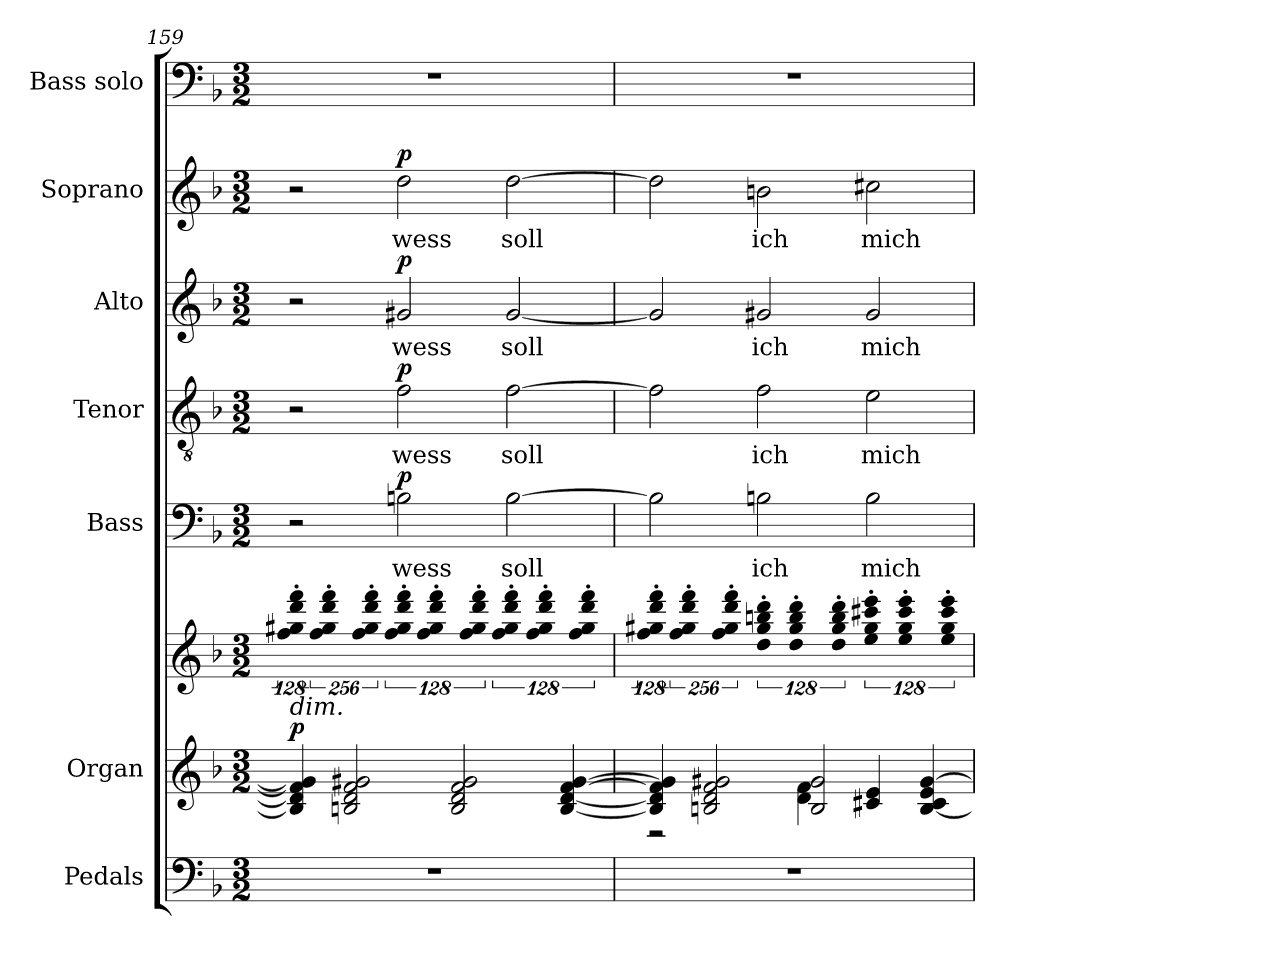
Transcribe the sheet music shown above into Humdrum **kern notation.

**kern	**kern	**kern	**dynam	**kern	**text	**dynam	**kern	**text	**dynam	**kern	**text	**dynam	**kern	**text	**dynam	**kern
*part7	*part6	*part6	*part6	*part5	*part5	*part5	*part4	*part4	*part4	*part3	*part3	*part3	*part2	*part2	*part2	*part1
*staff8	*staff7	*staff6	*staff6/7	*staff5	*staff5	*staff5	*staff4	*staff4	*staff4	*staff3	*staff3	*staff3	*staff2	*staff2	*staff2	*staff1
*I"Pedals	*I"Organ	*	*	*I"Bass	*	*	*I"Tenor	*	*	*I"Alto	*	*	*I"Soprano	*	*	*I"Bass solo
*I'Ped.	*I'Org.	*	*	*I'B.	*	*	*I'T.	*	*	*I'A.	*	*	*I'S.	*	*	*
*clefF4	*clefG2	*clefG2	*	*clefF4	*	*	*clefGv2	*	*	*clefG2	*	*	*clefG2	*	*	*clefF4
*	*	*	*	*	*	*	*ITrd7c12	*	*	*	*	*	*	*	*	*
*k[b-]	*k[b-]	*k[b-]	*	*k[b-]	*	*	*k[b-]	*	*	*k[b-]	*	*	*k[b-]	*	*	*k[b-]
*d:	*d:	*d:	*	*d:	*	*	*d:	*	*	*d:	*	*	*d:	*	*	*d:
*M3/2	*M3/2	*M3/2	*	*M3/2	*	*	*M3/2	*	*	*M3/2	*	*	*M3/2	*	*	*M3/2
=159	=159	=159	=159	=159	=159	=159	=159	=159	=159	=159	=159	=159	=159	=159	=159	=159
!	!	!LO:TX:b:i:t=dim.	!	!	!	!	!	!	!	!	!	!	!	!	!	!
!LO:N:vis=1	!	!LO:N:vis=4	!	!	!	!	!	!	!	!	!	!	!	!	!	!LO:N:vis=1
1.r	4Bi/] 4di] 4fi] 4g#i]	512%85ffi\' 512%85gg#Xi' 512%85dddi' 512%85fffi'	p	2r	.	.	2r	.	.	2r	.	.	2r	.	.	1.r
!	!	!LO:N:vis=4	!	!	!	!	!	!	!	!	!	!	!	!	!	!
.	.	1024%171ffi\' 1024%171gg#i' 1024%171dddi' 1024%171fffi'	.	.	.	.	.	.	.	.	.	.	.	.	.	.
.	2Bni/ 2di 2fi 2g#Xi	.	.	.	.	.	.	.	.	.	.	.	.	.	.	.
!	!	!LO:N:vis=4	!	!	!	!	!	!	!	!	!	!	!	!	!	!
.	.	1024%171ffi\' 1024%171gg#i' 1024%171dddi' 1024%171fffi'	.	.	.	.	.	.	.	.	.	.	.	.	.	.
!	!	!LO:N:vis=4	!	!	!	!	!	!	!	!	!	!	!	!	!	!
!	!	!	!	!	!LO:LY:b:color=#000000	!	!	!	!	!	!	!	!	!	!	!
!	!	!	!	!	!	!	!	!LO:LY:b:color=#000000	!	!	!	!	!	!	!	!
!	!	!	!	!	!	!	!	!	!	!	!LO:LY:b:color=#000000	!	!	!	!	!
!	!	!	!	!	!	!	!	!	!	!	!	!	!	!LO:LY:b:color=#000000	!	!
.	.	512%85ffi\' 512%85gg#i' 512%85dddi' 512%85fffi'	.	2Bni\	wess	p	2Fi\	wess	p	2g#Xi/	wess	p	2ddi\	wess	p	.
!	!	!LO:N:vis=4	!	!	!	!	!	!	!	!	!	!	!	!	!	!
.	.	1024%171ffi\' 1024%171gg#i' 1024%171dddi' 1024%171fffi'	.	.	.	.	.	.	.	.	.	.	.	.	.	.
.	2Bi/ 2di 2fi 2g#i	.	.	.	.	.	.	.	.	.	.	.	.	.	.	.
!	!	!LO:N:vis=4	!	!	!	!	!	!	!	!	!	!	!	!	!	!
.	.	1024%171ffi\' 1024%171gg#i' 1024%171dddi' 1024%171fffi'	.	.	.	.	.	.	.	.	.	.	.	.	.	.
!	!	!LO:N:vis=4	!	!	!	!	!	!	!	!	!	!	!	!	!	!
!	!	!	!	!	!LO:LY:b:color=#000000	!	!	!	!	!	!	!	!	!	!	!
!	!	!	!	!	!	!	!	!LO:LY:b:color=#000000	!	!	!	!	!	!	!	!
!	!	!	!	!	!	!	!	!	!	!	!LO:LY:b:color=#000000	!	!	!	!	!
!	!	!	!	!	!	!	!	!	!	!	!	!	!	!LO:LY:b:color=#000000	!	!
.	.	512%85ffi\' 512%85gg#i' 512%85dddi' 512%85fffi'	.	[2Bi\	soll	.	[2Fi\	soll	.	[2g#i/	soll	.	[2ddi\	soll	.	.
!	!	!LO:N:vis=4	!	!	!	!	!	!	!	!	!	!	!	!	!	!
.	.	1024%171ffi\' 1024%171gg#i' 1024%171dddi' 1024%171fffi'	.	.	.	.	.	.	.	.	.	.	.	.	.	.
.	[4Bi/ [4di [4fi [4g#i	.	.	.	.	.	.	.	.	.	.	.	.	.	.	.
!	!	!LO:N:vis=4	!	!	!	!	!	!	!	!	!	!	!	!	!	!
.	.	1024%171ffi\' 1024%171gg#i' 1024%171dddi' 1024%171fffi'	.	.	.	.	.	.	.	.	.	.	.	.	.	.
=160	=160	=160	=160	=160	=160	=160	=160	=160	=160	=160	=160	=160	=160	=160	=160	=160
!LO:N:vis=1	!	!LO:N:vis=4	!	!	!	!	!	!	!	!	!	!	!	!	!	!LO:N:vis=1
*	*^	*	*	*	*	*	*	*	*	*	*	*	*	*	*	*
1.r	4Bi/] 4di] 4fi] 4g#i]	2r	512%85ffi\' 512%85gg#Xi' 512%85dddi' 512%85fffi'	.	2Bi\]	.	.	2Fi\]	.	.	2g#i/]	.	.	2ddi\]	.	.	1.r
!	!	!	!LO:N:vis=4	!	!	!	!	!	!	!	!	!	!	!	!	!	!
.	.	.	1024%171ffi\' 1024%171gg#i' 1024%171dddi' 1024%171fffi'	.	.	.	.	.	.	.	.	.	.	.	.	.	.
.	2Bni/ 2di 2fi 2g#Xi	.	.	.	.	.	.	.	.	.	.	.	.	.	.	.	.
!	!	!	!LO:N:vis=4	!	!	!	!	!	!	!	!	!	!	!	!	!	!
.	.	.	1024%171ffi\' 1024%171gg#i' 1024%171dddi' 1024%171fffi'	.	.	.	.	.	.	.	.	.	.	.	.	.	.
!	!	!	!LO:N:vis=4	!	!	!	!	!	!	!	!	!	!	!	!	!	!
!	!	!	!	!	!	!LO:LY:b:color=#000000	!	!	!	!	!	!	!	!	!	!	!
!	!	!	!	!	!	!	!	!	!LO:LY:b:color=#000000	!	!	!	!	!	!	!	!
!	!	!	!	!	!	!	!	!	!	!	!	!LO:LY:b:color=#000000	!	!	!	!	!
!	!	!	!	!	!	!	!	!	!	!	!	!	!	!	!LO:LY:b:color=#000000	!	!
.	.	4ryy	512%85ddi\' 512%85gg#i' 512%85bbni' 512%85dddi'	.	2Bni\	ich	.	2Fi\	ich	.	2g#Xi/	ich	.	2bni\	ich	.	.
!	!	!	!LO:N:vis=4	!	!	!	!	!	!	!	!	!	!	!	!	!	!
.	.	.	1024%171ddi\' 1024%171gg#i' 1024%171bbi' 1024%171dddi'	.	.	.	.	.	.	.	.	.	.	.	.	.	.
.	2Bi/ 2g#i	4di\ 4fi	.	.	.	.	.	.	.	.	.	.	.	.	.	.	.
!	!	!	!LO:N:vis=4	!	!	!	!	!	!	!	!	!	!	!	!	!	!
.	.	.	1024%171ddi\' 1024%171gg#i' 1024%171bbi' 1024%171dddi'	.	.	.	.	.	.	.	.	.	.	.	.	.	.
!	!	!	!LO:N:vis=4	!	!	!	!	!	!	!	!	!	!	!	!	!	!
!	!	!	!	!	!	!LO:LY:b:color=#000000	!	!	!	!	!	!	!	!	!	!	!
!	!	!	!	!	!	!	!	!	!LO:LY:b:color=#000000	!	!	!	!	!	!	!	!
!	!	!	!	!	!	!	!	!	!	!	!	!LO:LY:b:color=#000000	!	!	!	!	!
!	!	!	!	!	!	!	!	!	!	!	!	!	!	!	!LO:LY:b:color=#000000	!	!
.	.	4c#Xi/ 4ei	512%85eei\' 512%85gg#i' 512%85ccc#Xi' 512%85eeei'	.	2Bi\	mich	.	2Ei\	mich	.	2g#i/	mich	.	2cc#Xi\	mich	.	.
!	!	!	!LO:N:vis=4	!	!	!	!	!	!	!	!	!	!	!	!	!	!
.	.	.	1024%171eei\' 1024%171gg#i' 1024%171ccc#i' 1024%171eeei'	.	.	.	.	.	.	.	.	.	.	.	.	.	.
.	[4Bi/ 4c#i 4ei [4g#i	4ryy	.	.	.	.	.	.	.	.	.	.	.	.	.	.	.
!	!	!	!LO:N:vis=4	!	!	!	!	!	!	!	!	!	!	!	!	!	!
.	.	.	1024%171eei\' 1024%171gg#i' 1024%171ccc#i' 1024%171eeei'	.	.	.	.	.	.	.	.	.	.	.	.	.	.
*	*v	*v	*	*	*	*	*	*	*	*	*	*	*	*	*	*	*
=	=	=	=	=	=	=	=	=	=	=	=	=	=	=	=	=
*-	*-	*-	*-	*-	*-	*-	*-	*-	*-	*-	*-	*-	*-	*-	*-	*-
